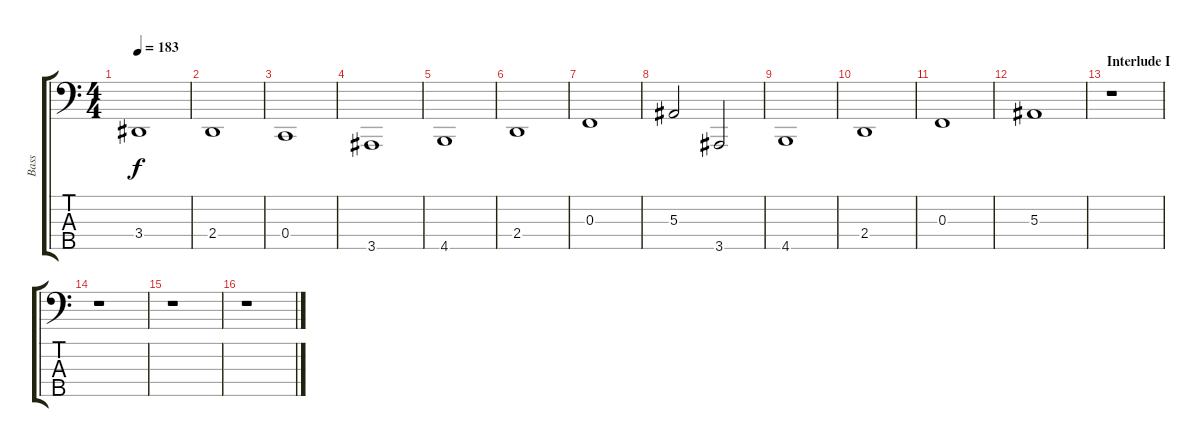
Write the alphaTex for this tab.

\track ("Bass" "Bass") {instrument electricbassfinger}
\staff {score tabs}
\tuning (Eb2 Bb1 F1 C1 G0) {hide}
\ts (4 4)
\tempo 183
\clef f4
\ks c
3.4.1{dy f} |
2.4.1 |
0.4.1 |
3.5.1 |
4.5.1{volume 16} |
2.4.1 |
0.3.1 |
5.3.2 3.5.2 |
4.5.1 |
2.4.1 |
0.3.1 |
5.3.1 |
\section ("" "Interlude I")
r.1 |
r.1 |
r.1 |
r.1
